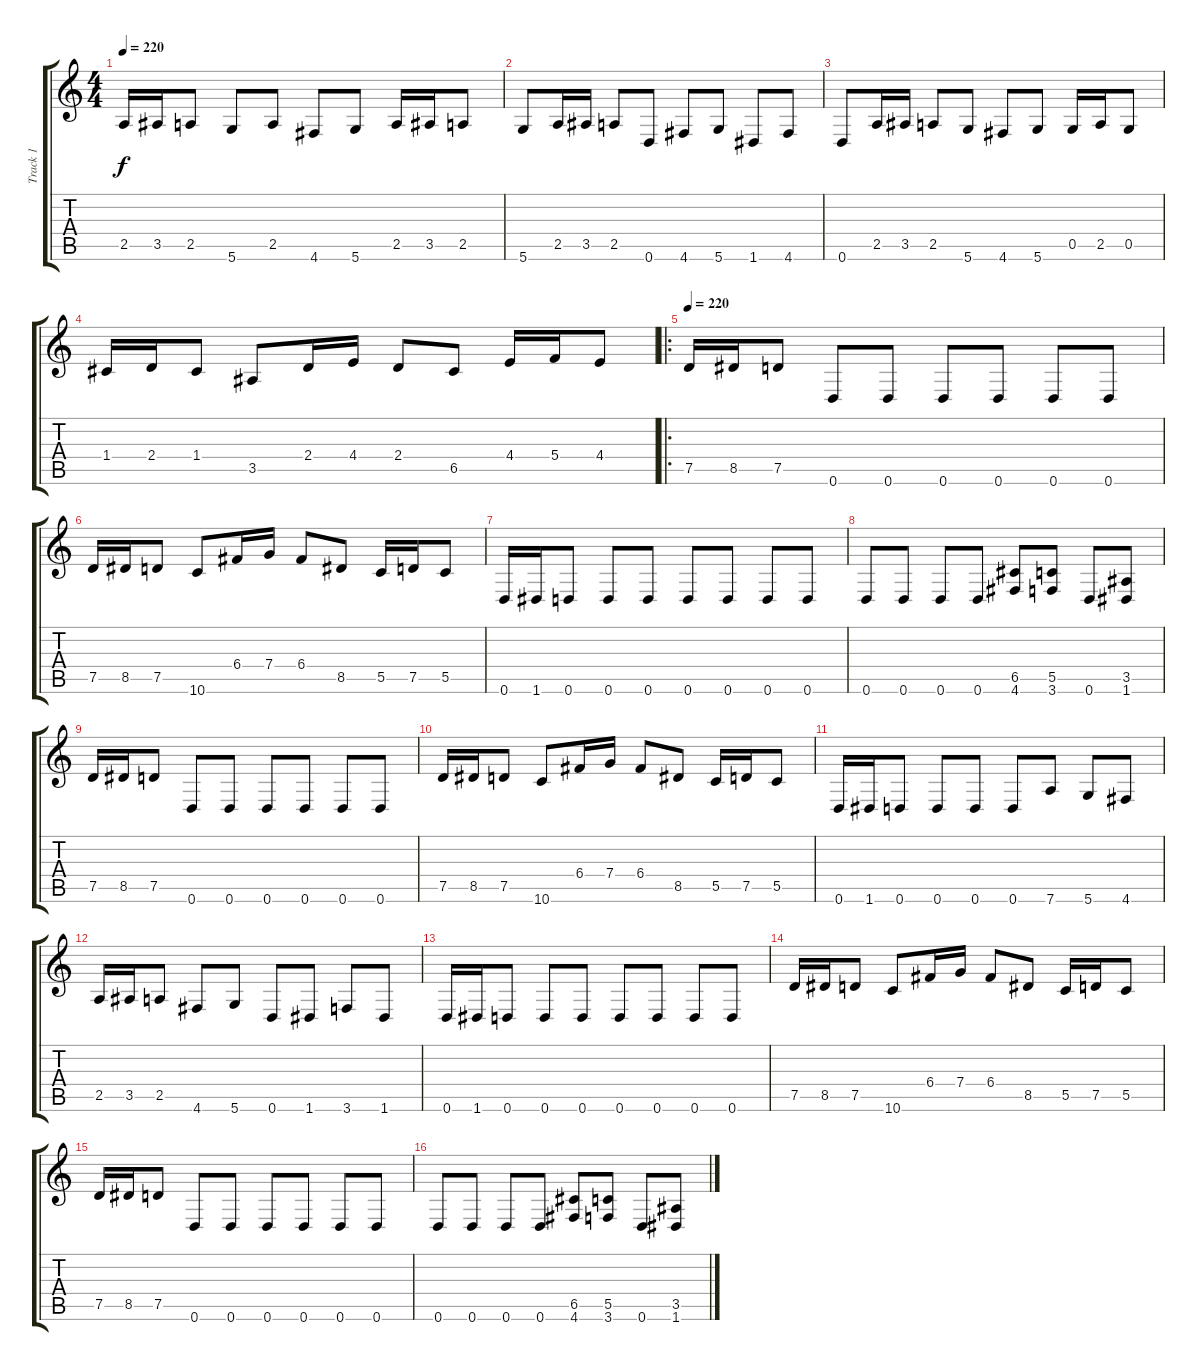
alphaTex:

\track ("Track 1" "Track 1") {instrument overdrivenguitar}
\staff {score tabs}
\tuning (D4 A3 F3 C3 G2 D2) {hide}
\ts (4 4)
\tempo 220
\clef g2
\ks c
2.5.16{dy f} 3.5.16 2.5.8 5.6.8 2.5.8 4.6.8 5.6.8 2.5.16 3.5.16 2.5.8 |
5.6.8 2.5.16 3.5.16 2.5.8 0.6.8 4.6.8 5.6.8 1.6.8 4.6.8 |
0.6.8 2.5.16 3.5.16 2.5.8 5.6.8 4.6.8 5.6.8 0.5.16 2.5.16 0.5.8 |
1.4.16 2.4.16 1.4.8 3.5.8 2.4.16 4.4.16 2.4.8 6.5.8 4.4.16 5.4.16 4.4.8 |
\ro
\tempo 220
7.5.16 8.5.16 7.5.8 0.6.8 0.6.8 0.6.8 0.6.8 0.6.8 0.6.8 |
7.5.16 8.5.16 7.5.8 10.6.8 6.4.16 7.4.16 6.4.8 8.5.8 5.5.16 7.5.16 5.5.8 |
0.6.16 1.6.16 0.6.8 0.6.8 0.6.8 0.6.8 0.6.8 0.6.8 0.6.8 |
0.6.8 0.6.8 0.6.8 0.6.8 (6.5 4.6).8 (5.5 3.6).8 0.6.8 (3.5 1.6).8 |
7.5.16 8.5.16 7.5.8 0.6.8 0.6.8 0.6.8 0.6.8 0.6.8 0.6.8 |
7.5.16 8.5.16 7.5.8 10.6.8 6.4.16 7.4.16 6.4.8 8.5.8 5.5.16 7.5.16 5.5.8 |
0.6.16 1.6.16 0.6.8 0.6.8 0.6.8 0.6.8 7.6.8 5.6.8 4.6.8 |
2.5.16 3.5.16 2.5.8 4.6.8 5.6.8 0.6.8 1.6.8 3.6.8 1.6.8 |
0.6.16 1.6.16 0.6.8 0.6.8 0.6.8 0.6.8 0.6.8 0.6.8 0.6.8 |
7.5.16 8.5.16 7.5.8 10.6.8 6.4.16 7.4.16 6.4.8 8.5.8 5.5.16 7.5.16 5.5.8 |
7.5.16 8.5.16 7.5.8 0.6.8 0.6.8 0.6.8 0.6.8 0.6.8 0.6.8 |
0.6.8 0.6.8 0.6.8 0.6.8 (6.5 4.6).8 (5.5 3.6).8 0.6.8 (3.5 1.6).8
